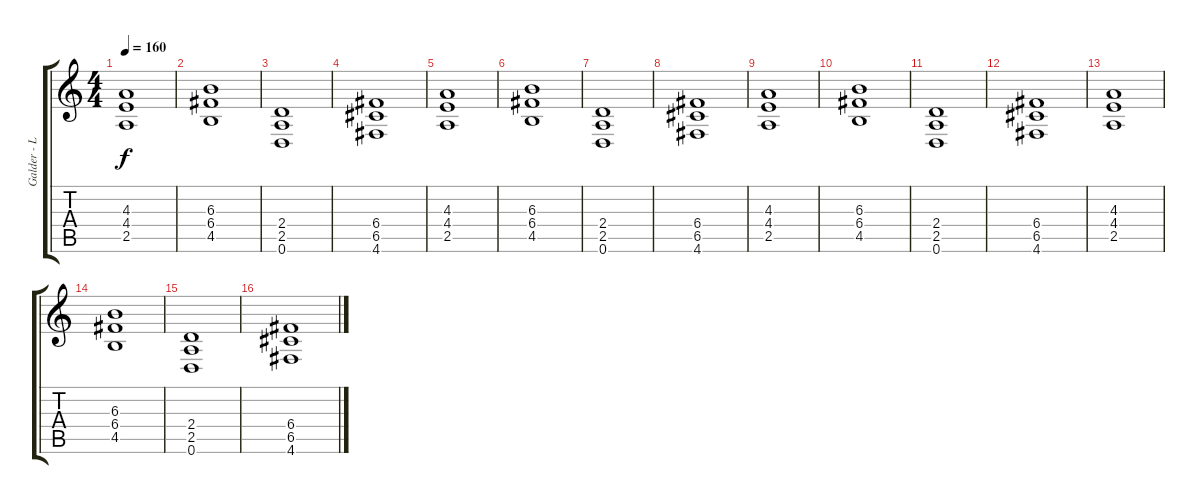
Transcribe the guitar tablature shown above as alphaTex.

\track ("Galder - Lead Guitar" "Galder - L") {instrument overdrivenguitar}
\staff {score tabs}
\tuning (D4 A3 F3 C3 G2 D2) {hide}
\ts (4 4)
\tempo 160
\clef g2
\ks c
(4.3 4.4 2.5).1{dy f} |
(6.3 6.4 4.5).1 |
(2.4 2.5 0.6).1 |
(6.4 6.5 4.6).1 |
(4.3 4.4 2.5).1 |
(6.3 6.4 4.5).1 |
(2.4 2.5 0.6).1 |
(6.4 6.5 4.6).1 |
(4.3 4.4 2.5).1 |
(6.3 6.4 4.5).1 |
(2.4 2.5 0.6).1 |
(6.4 6.5 4.6).1 |
(4.3 4.4 2.5).1 |
(6.3 6.4 4.5).1 |
(2.4 2.5 0.6).1 |
(6.4 6.5 4.6).1
